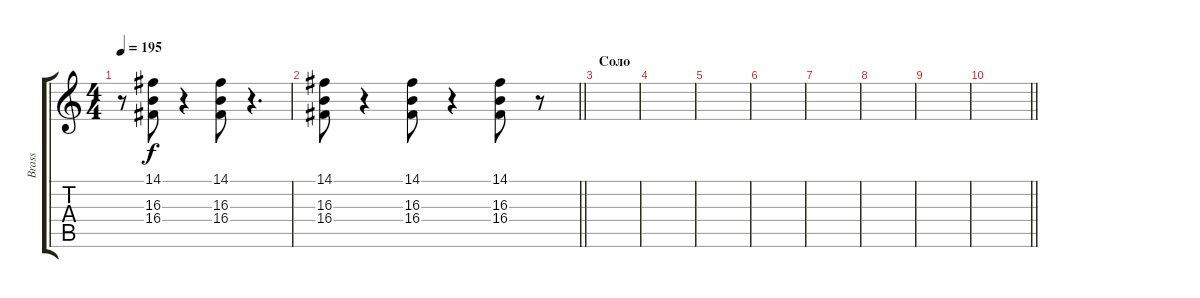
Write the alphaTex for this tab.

\track ("Brass" "Brass") {instrument brasssection}
\staff {score tabs}
\tuning (E4 B3 G3 D3 A2 E2) {hide}
\ts (4 4)
\tempo 195
\clef g2
\ks c
r.8{dy f} (14.1 16.3 16.4).8 r.4 (14.1 16.3 16.4).8 r.4{d} |
\barLineRight lightlight
(14.1 16.3 16.4).8 r.4 (14.1 16.3 16.4).8 r.4 (14.1 16.3 16.4).8 r.8 |
\section ("" "Соло")
|
|
|
|
|
|
|
\barLineRight lightlight
